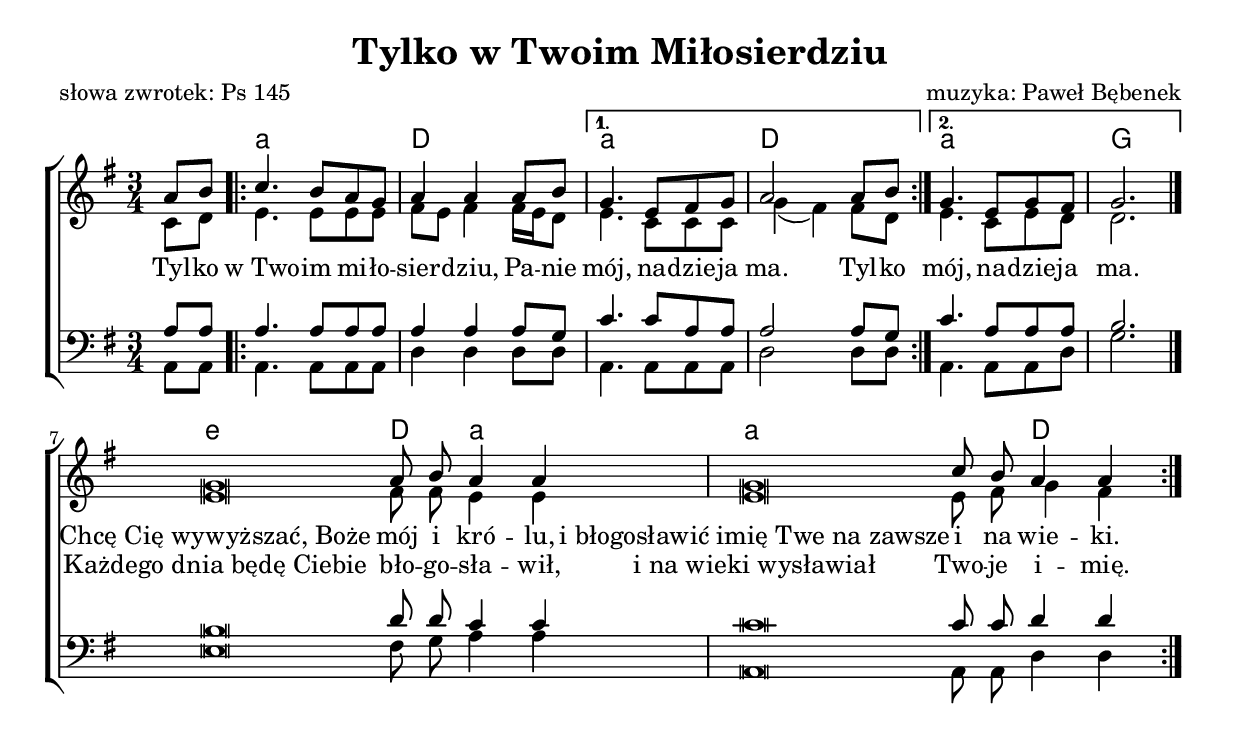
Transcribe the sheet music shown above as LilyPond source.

\version "2.17.3"
#(set-global-staff-size 20)

\header	{
  title = "Tylko w Twoim Miłosierdziu"
  poet = "słowa zwrotek: Ps 145"
  composer = "muzyka: Paweł Bębenek"
}

\paper {
}
%--------------------------------MELODY--------------------------------
sopranomelody = \relative f' {
  \key g \major
  \time 3/4
  \partial 4
  a8 b
  \repeat volta 2 {
    c4. b8 a g
    a4 a a8 b
  }
  \alternative {
    {
      g4. e8 fis g
      a2 a8 b
    }
    {
      g4. e8 g fis
      g2.
    }
  }
  \bar "|."
  \break
  \repeat volta 2 {
    \cadenzaOn
    g\breve a8 b a4 a
    \bar "|"
    g\breve c8 b a4 a
    \cadenzaOff
  }
}
altomelody = \relative f' {
  \key g \major
  \time 3/4
  \partial 4
  c8 d
  \repeat volta 2 {
    e4. e8 e e
    fis8 e fis4 fis16 e d8
  }
  \alternative {
    {
      e4. c8 c c
      g'4( fis) fis8 d
    }
    {
      e4. c8 e d
      d2.
    }
  }
  \bar "|."
  \break
  \repeat volta 2 {
    \cadenzaOn
    e\breve fis8 fis e4 e
    \bar "|"
    e\breve e8 fis g4 fis
    \cadenzaOff
  }
}
tenormelody = \relative f {
  \key g \major
  \time 3/4
  \partial 4
  a8 a
  \repeat volta 2 {
    a4. a8 a a
    a4 a a8 g
  }
  \alternative {
    {
      c4. c8 a a
      a2 a8 g
    }
    {
      c4. a8 a a
      b2.
    }
  }
  \bar "|."
  \break
  \repeat volta 2 {
    \cadenzaOn
    b\breve d8 d c4 c
    \bar "|"
    c\breve c8 c d4 d
    \cadenzaOff
  }
}
bassmelody = \relative f {
  \key g \major
  \time 3/4
  \partial 4
  a,8 a
  \repeat volta 2 {
    a4. a8 a a
    d4 d d8 d
  }
  \alternative {
    {
      a4. a8 a a
      d2 d8 d
    }
    {
      a4. a8 a d
      g2.
    }
  }
  \bar "|."
  \break
  \repeat volta 2 {
    \cadenzaOn
    e\breve fis8 g a4 a
    \bar "|"
    a,\breve a8 a d4 d
    \cadenzaOff
  }
}
akordy = \chordmode {
  \set chordNameLowercaseMinor = ##t
  s4
  a2.:m d a:m d a:m g
  \cadenzaOn
  e\breve:m d4 a2:m
  a\breve:m s4 d2
  \cadenzaOff
}
%--------------------------------LYRICS--------------------------------
text = \lyricmode {
  Tyl -- ko w_Two -- im mi -- ło -- sier -- dziu,
  Pa -- nie mój, na -- dzie -- ja ma. Tyl -- ko
  mój, na -- dzie -- ja ma.
  "Chcę Cię wywyższać, Boże" mój i kró -- lu,
  "i błogosławić imię Twe na zawsze" i na wie -- ki.
}
secondverse = \lyricmode {
  \repeat unfold 22 \skip4
  "Każdego dnia będę Ciebie" bło -- go -- sła -- wił,
  "i na wieki wysławiał" Two -- je i -- mię.
}
%--------------------------------ALL-FILE VARIABLE--------------------------------

\score {
  \new ChoirStaff <<
    \new ChordNames { \germanChords \akordy }
    \new Staff = women <<
      \clef treble
      \new Voice = soprano {
        \voiceOne
        \sopranomelody
      }
      \new Voice = alto {
        \voiceTwo
        \altomelody
      }
    >>
    \new Lyrics = sopranolyrics \with {
    }
    \lyricsto soprano \text
    \new Lyrics = sopranolyrics \with {
    }
    \lyricsto soprano \secondverse

    \new Staff = men <<
      \clef bass
      \new Voice = tenor {
        \voiceOne
        \tenormelody
      }
      \new Voice = bass {
        \voiceTwo
        \bassmelody
      }
    >>
  >>
  \layout {
    \override NoteHead #'style = #'altdefault
    indent = 0
  }
}
